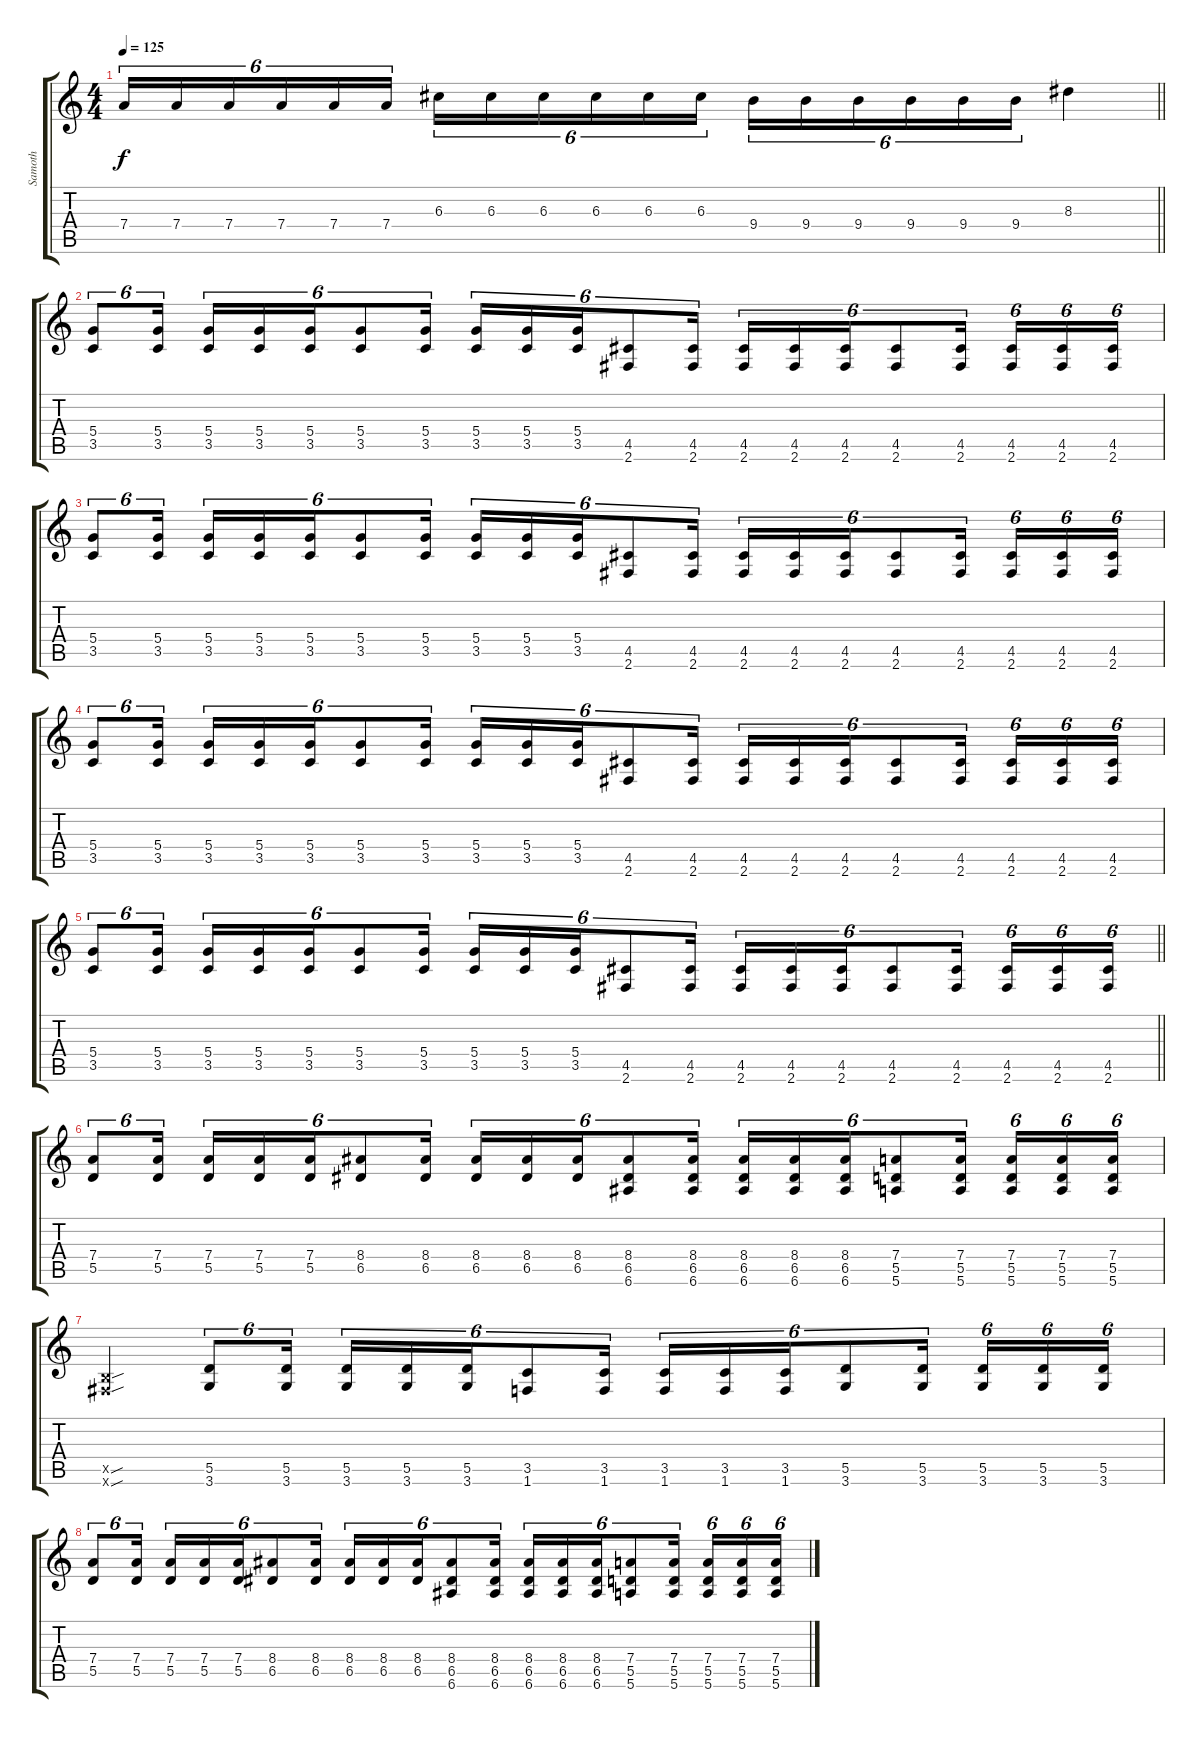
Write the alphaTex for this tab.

\track ("Samoth" "Samoth") {instrument distortionguitar}
\staff {score tabs}
\tuning (E4 B3 G3 D3 A2 E2) {hide}
\ts (4 4)
\tempo 125
\clef g2
\barLineRight lightlight
\ks c
7.4.16{tu (6 4) dy f} 7.4.16{tu (6 4)} 7.4.16{tu (6 4)} 7.4.16{tu (6 4)} 7.4.16{tu (6 4)} 7.4.16{tu (6 4)} 6.3.16{tu (6 4)} 6.3.16{tu (6 4)} 6.3.16{tu (6 4)} 6.3.16{tu (6 4)} 6.3.16{tu (6 4)} 6.3.16{tu (6 4)} 9.4.16{tu (6 4)} 9.4.16{tu (6 4)} 9.4.16{tu (6 4)} 9.4.16{tu (6 4)} 9.4.16{tu (6 4)} 9.4.16{tu (6 4)} 8.3.4 |
(5.4 3.5).8{tu (6 4)} (5.4 3.5).16{tu (6 4)} (5.4 3.5).16{tu (6 4)} (5.4 3.5).16{tu (6 4)} (5.4 3.5).16{tu (6 4)} (5.4 3.5).8{tu (6 4)} (5.4 3.5).16{tu (6 4)} (5.4 3.5).16{tu (6 4)} (5.4 3.5).16{tu (6 4)} (5.4 3.5).16{tu (6 4)} (4.5 2.6).8{tu (6 4)} (4.5 2.6).16{tu (6 4)} (4.5 2.6).16{tu (6 4)} (4.5 2.6).16{tu (6 4)} (4.5 2.6).16{tu (6 4)} (4.5 2.6).8{tu (6 4)} (4.5 2.6).16{tu (6 4)} (4.5 2.6).16{tu (6 4)} (4.5 2.6).16{tu (6 4)} (4.5 2.6).16{tu (6 4)} |
(5.4 3.5).8{tu (6 4)} (5.4 3.5).16{tu (6 4)} (5.4 3.5).16{tu (6 4)} (5.4 3.5).16{tu (6 4)} (5.4 3.5).16{tu (6 4)} (5.4 3.5).8{tu (6 4)} (5.4 3.5).16{tu (6 4)} (5.4 3.5).16{tu (6 4)} (5.4 3.5).16{tu (6 4)} (5.4 3.5).16{tu (6 4)} (4.5 2.6).8{tu (6 4)} (4.5 2.6).16{tu (6 4)} (4.5 2.6).16{tu (6 4)} (4.5 2.6).16{tu (6 4)} (4.5 2.6).16{tu (6 4)} (4.5 2.6).8{tu (6 4)} (4.5 2.6).16{tu (6 4)} (4.5 2.6).16{tu (6 4)} (4.5 2.6).16{tu (6 4)} (4.5 2.6).16{tu (6 4)} |
(5.4 3.5).8{tu (6 4)} (5.4 3.5).16{tu (6 4)} (5.4 3.5).16{tu (6 4)} (5.4 3.5).16{tu (6 4)} (5.4 3.5).16{tu (6 4)} (5.4 3.5).8{tu (6 4)} (5.4 3.5).16{tu (6 4)} (5.4 3.5).16{tu (6 4)} (5.4 3.5).16{tu (6 4)} (5.4 3.5).16{tu (6 4)} (4.5 2.6).8{tu (6 4)} (4.5 2.6).16{tu (6 4)} (4.5 2.6).16{tu (6 4)} (4.5 2.6).16{tu (6 4)} (4.5 2.6).16{tu (6 4)} (4.5 2.6).8{tu (6 4)} (4.5 2.6).16{tu (6 4)} (4.5 2.6).16{tu (6 4)} (4.5 2.6).16{tu (6 4)} (4.5 2.6).16{tu (6 4)} |
\barLineRight lightlight
(5.4 3.5).8{tu (6 4)} (5.4 3.5).16{tu (6 4)} (5.4 3.5).16{tu (6 4)} (5.4 3.5).16{tu (6 4)} (5.4 3.5).16{tu (6 4)} (5.4 3.5).8{tu (6 4)} (5.4 3.5).16{tu (6 4)} (5.4 3.5).16{tu (6 4)} (5.4 3.5).16{tu (6 4)} (5.4 3.5).16{tu (6 4)} (4.5 2.6).8{tu (6 4)} (4.5 2.6).16{tu (6 4)} (4.5 2.6).16{tu (6 4)} (4.5 2.6).16{tu (6 4)} (4.5 2.6).16{tu (6 4)} (4.5 2.6).8{tu (6 4)} (4.5 2.6).16{tu (6 4)} (4.5 2.6).16{tu (6 4)} (4.5 2.6).16{tu (6 4)} (4.5 2.6).16{tu (6 4)} |
(7.4 5.5).8{tu (6 4)} (7.4 5.5).16{tu (6 4)} (7.4 5.5).16{tu (6 4)} (7.4 5.5).16{tu (6 4)} (7.4 5.5).16{tu (6 4)} (8.4 6.5).8{tu (6 4)} (8.4 6.5).16{tu (6 4)} (8.4 6.5).16{tu (6 4)} (8.4 6.5).16{tu (6 4)} (8.4 6.5).16{tu (6 4)} (8.4 6.5 6.6).8{tu (6 4)} (8.4 6.5 6.6).16{tu (6 4)} (8.4 6.5 6.6).16{tu (6 4)} (8.4 6.5 6.6).16{tu (6 4)} (8.4 6.5 6.6).16{tu (6 4)} (7.4 5.5 5.6).8{tu (6 4)} (7.4 5.5 5.6).16{tu (6 4)} (7.4 5.5 5.6).16{tu (6 4)} (7.4 5.5 5.6).16{tu (6 4)} (7.4 5.5 5.6).16{tu (6 4)} |
(2.5{sou x} 2.6{sou x}).4 (5.5 3.6).8{tu (6 4)} (5.5 3.6).16{tu (6 4)} (5.5 3.6).16{tu (6 4)} (5.5 3.6).16{tu (6 4)} (5.5 3.6).16{tu (6 4)} (3.5 1.6).8{tu (6 4)} (3.5 1.6).16{tu (6 4)} (3.5 1.6).16{tu (6 4)} (3.5 1.6).16{tu (6 4)} (3.5 1.6).16{tu (6 4)} (5.5 3.6).8{tu (6 4)} (5.5 3.6).16{tu (6 4)} (5.5 3.6).16{tu (6 4)} (5.5 3.6).16{tu (6 4)} (5.5 3.6).16{tu (6 4)} |
(7.4 5.5).8{tu (6 4)} (7.4 5.5).16{tu (6 4)} (7.4 5.5).16{tu (6 4)} (7.4 5.5).16{tu (6 4)} (7.4 5.5).16{tu (6 4)} (8.4 6.5).8{tu (6 4)} (8.4 6.5).16{tu (6 4)} (8.4 6.5).16{tu (6 4)} (8.4 6.5).16{tu (6 4)} (8.4 6.5).16{tu (6 4)} (8.4 6.5 6.6).8{tu (6 4)} (8.4 6.5 6.6).16{tu (6 4)} (8.4 6.5 6.6).16{tu (6 4)} (8.4 6.5 6.6).16{tu (6 4)} (8.4 6.5 6.6).16{tu (6 4)} (7.4 5.5 5.6).8{tu (6 4)} (7.4 5.5 5.6).16{tu (6 4)} (7.4 5.5 5.6).16{tu (6 4)} (7.4 5.5 5.6).16{tu (6 4)} (7.4 5.5 5.6).16{tu (6 4)}
